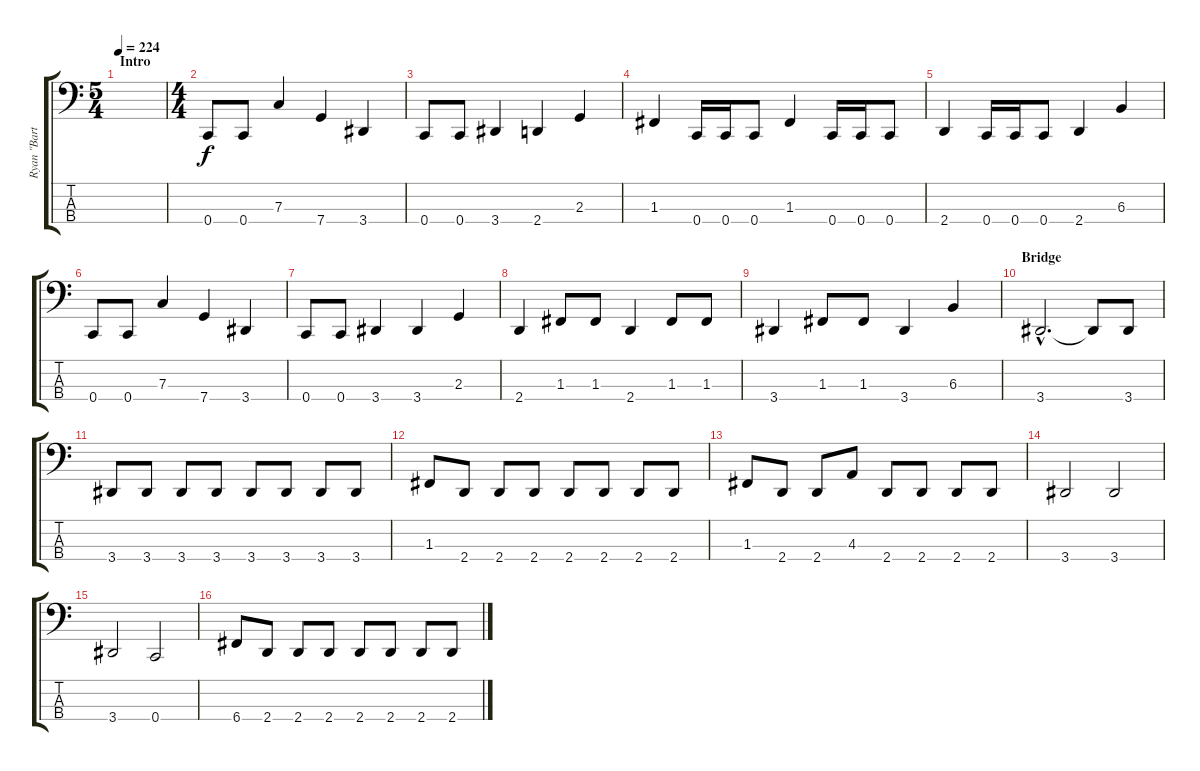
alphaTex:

\track ("Ryan \"Bart\" Willams (Bass)" "Ryan \"Bart") {instrument electricbassfinger}
\staff {score tabs}
\tuning (Eb2 Bb1 F1 C1) {hide}
\ts (5 4)
\section ("" "Intro")
\tempo 224
\clef f4
\ks c
|
\ts (4 4)
0.4.8 0.4.8 7.3.4 7.4.4 3.4.4 |
0.4.8 0.4.8 3.4.4 2.4.4 2.3.4 |
1.3.4 0.4.16 0.4.16 0.4.8 1.3.4 0.4.16 0.4.16 0.4.8 |
2.4.4 0.4.16 0.4.16 0.4.8 2.4.4 6.3.4 |
0.4.8 0.4.8 7.3.4 7.4.4 3.4.4 |
0.4.8 0.4.8 3.4.4 3.4.4 2.3.4 |
2.4.4 1.3.8 1.3.8 2.4.4 1.3.8 1.3.8 |
3.4.4 1.3.8 1.3.8 3.4.4 6.3.4 |
\section ("" "Bridge")
3.4{hac}.2{d} 3.4{t}.8 3.4.8 |
3.4.8 3.4.8 3.4.8 3.4.8 3.4.8 3.4.8 3.4.8 3.4.8 |
1.3.8 2.4.8 2.4.8 2.4.8 2.4.8 2.4.8 2.4.8 2.4.8 |
1.3.8 2.4.8 2.4.8 4.3.8 2.4.8 2.4.8 2.4.8 2.4.8 |
3.4.2 3.4.2 |
3.4.2 0.4.2 |
6.4.8 2.4.8 2.4.8 2.4.8 2.4.8 2.4.8 2.4.8 2.4.8
